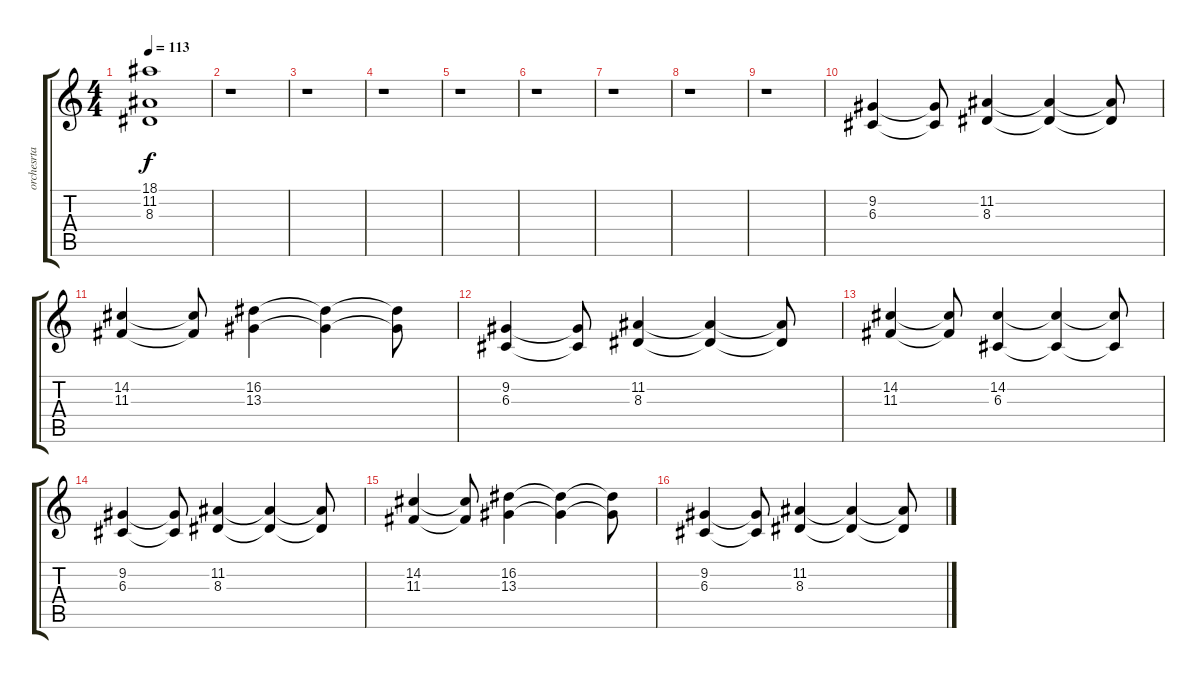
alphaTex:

\track ("orchesrta" "orchesrta") {instrument choiraahs}
\staff {score tabs}
\tuning (E4 B3 G3 D3 A2 E2) {hide}
\ts (4 4)
\tempo 113
\clef g2
\ks c
(18.1{t} 11.2{t} 8.3{t}).1{dy f} |
r.1 |
r.1 |
r.1 |
r.1 |
r.1 |
r.1 |
r.1 |
r.1 |
(9.2 6.3).4 (9.2{t} 6.3{t}).8 (11.2 8.3).4 (11.2{t} 8.3{t}).4 (11.2{t} 8.3{t}).8 |
(14.2 11.3).4 (14.2{t} 11.3{t}).8 (16.2 13.3).4 (16.2{t} 13.3{t}).4 (16.2{t} 13.3{t}).8 |
(9.2 6.3).4 (9.2{t} 6.3{t}).8 (11.2 8.3).4 (11.2{t} 8.3{t}).4 (11.2{t} 8.3{t}).8 |
(14.2 11.3).4 (14.2{t} 11.3{t}).8 (14.2 6.3).4 (14.2{t} 6.3{t}).4 (14.2{t} 6.3{t}).8 |
(9.2 6.3).4 (9.2{t} 6.3{t}).8 (11.2 8.3).4 (11.2{t} 8.3{t}).4 (11.2{t} 8.3{t}).8 |
(14.2 11.3).4 (14.2{t} 11.3{t}).8 (16.2 13.3).4 (16.2{t} 13.3{t}).4 (16.2{t} 13.3{t}).8 |
(9.2 6.3).4 (9.2{t} 6.3{t}).8 (11.2 8.3).4 (11.2{t} 8.3{t}).4 (11.2{t} 8.3{t}).8
